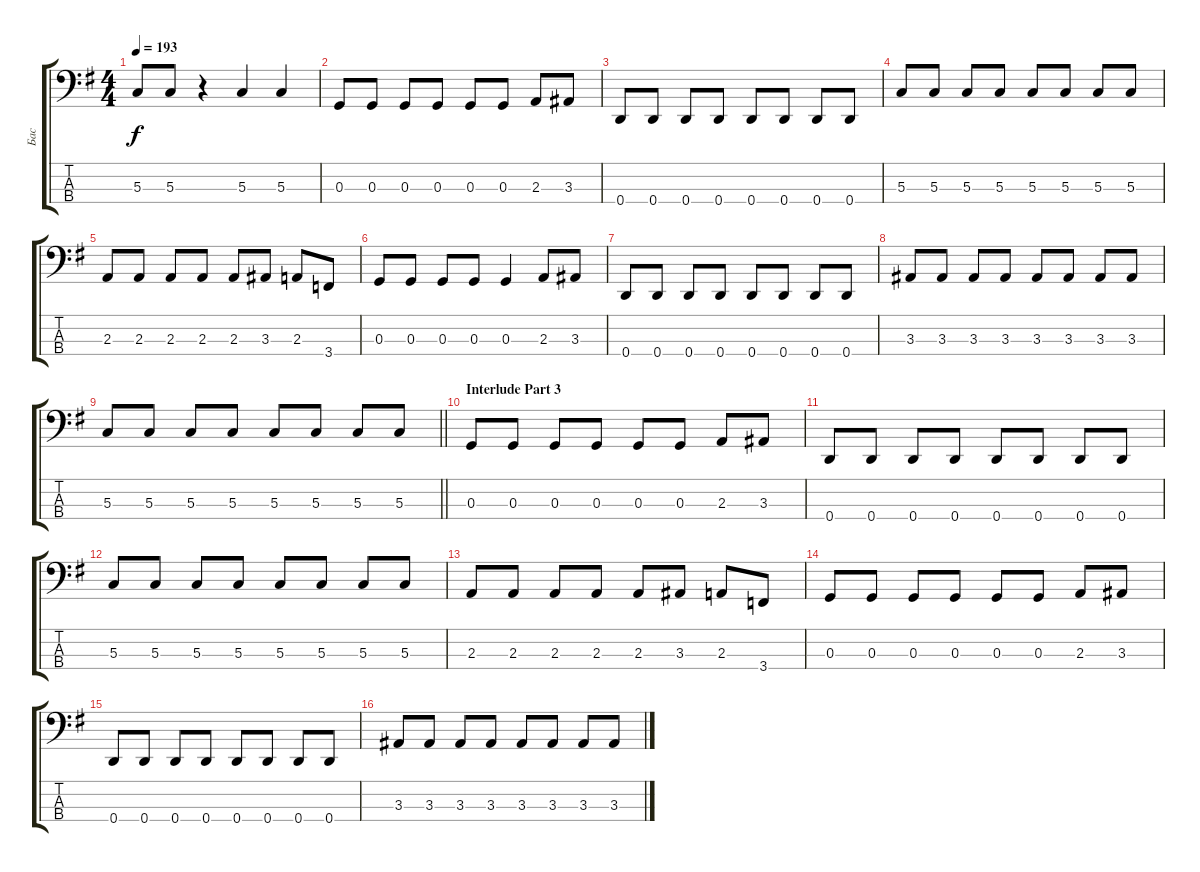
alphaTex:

\track ("Бас" "Бас") {instrument electricbassfinger}
\staff {score tabs}
\tuning (F2 C2 G1 D1) {hide}
\ts (4 4)
\tempo 193
\clef f4
\ks eminor
5.3.8{dy f} 5.3.8 r.4 5.3.4 5.3.4 |
0.3.8 0.3.8 0.3.8 0.3.8 0.3.8 0.3.8 2.3.8 3.3.8 |
0.4.8 0.4.8 0.4.8 0.4.8 0.4.8 0.4.8 0.4.8 0.4.8 |
5.3.8 5.3.8 5.3.8 5.3.8 5.3.8 5.3.8 5.3.8 5.3.8 |
2.3.8 2.3.8 2.3.8 2.3.8 2.3.8 3.3.8 2.3.8 3.4.8 |
0.3.8 0.3.8 0.3.8 0.3.8 0.3.4 2.3.8 3.3.8 |
0.4.8 0.4.8 0.4.8 0.4.8 0.4.8 0.4.8 0.4.8 0.4.8 |
3.3.8 3.3.8 3.3.8 3.3.8 3.3.8 3.3.8 3.3.8 3.3.8 |
\barLineRight lightlight
5.3.8 5.3.8 5.3.8 5.3.8 5.3.8 5.3.8 5.3.8 5.3.8 |
\section ("" "Interlude Part 3")
0.3.8 0.3.8 0.3.8 0.3.8 0.3.8 0.3.8 2.3.8 3.3.8 |
0.4.8 0.4.8 0.4.8 0.4.8 0.4.8 0.4.8 0.4.8 0.4.8 |
5.3.8 5.3.8 5.3.8 5.3.8 5.3.8 5.3.8 5.3.8 5.3.8 |
2.3.8 2.3.8 2.3.8 2.3.8 2.3.8 3.3.8 2.3.8 3.4.8 |
0.3.8 0.3.8 0.3.8 0.3.8 0.3.8 0.3.8 2.3.8 3.3.8 |
0.4.8 0.4.8 0.4.8 0.4.8 0.4.8 0.4.8 0.4.8 0.4.8 |
3.3.8 3.3.8 3.3.8 3.3.8 3.3.8 3.3.8 3.3.8 3.3.8
